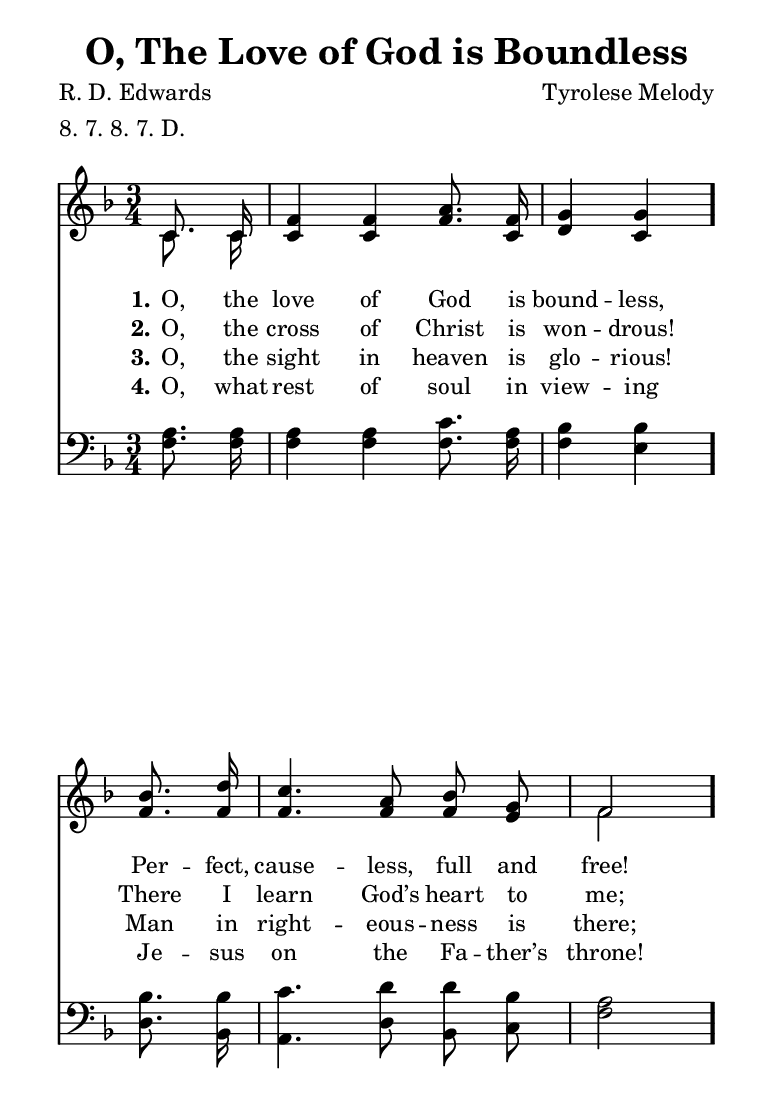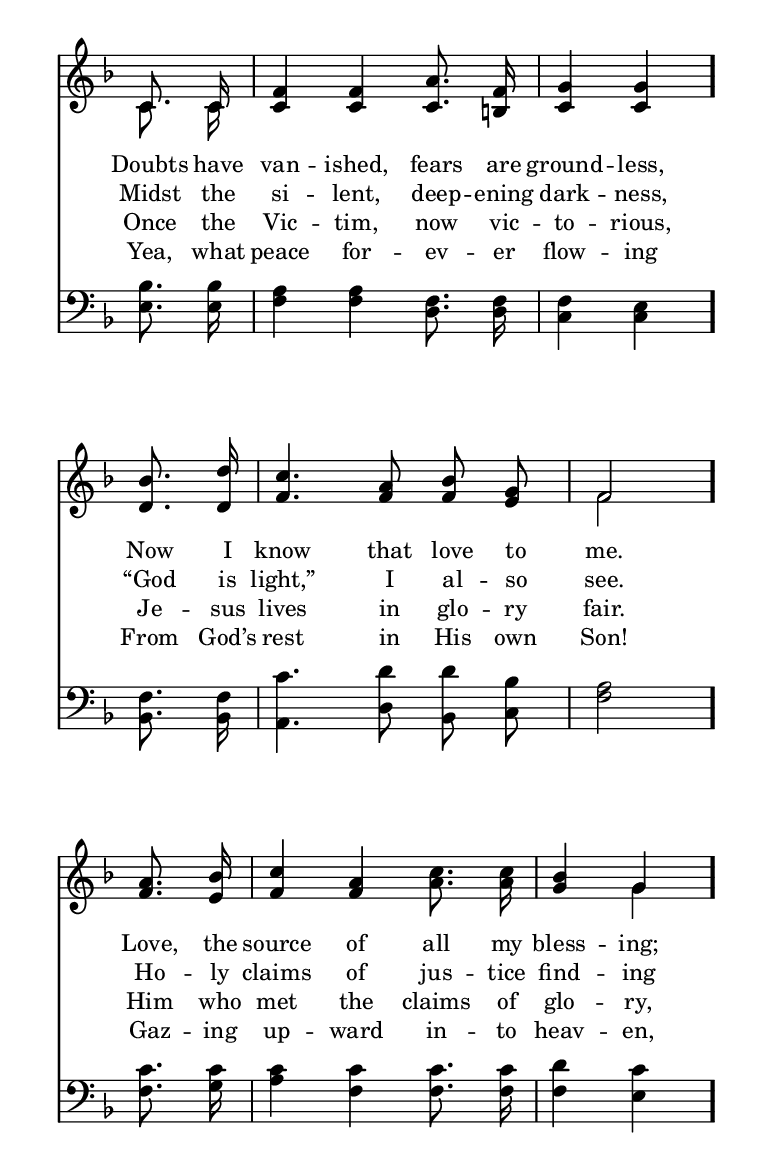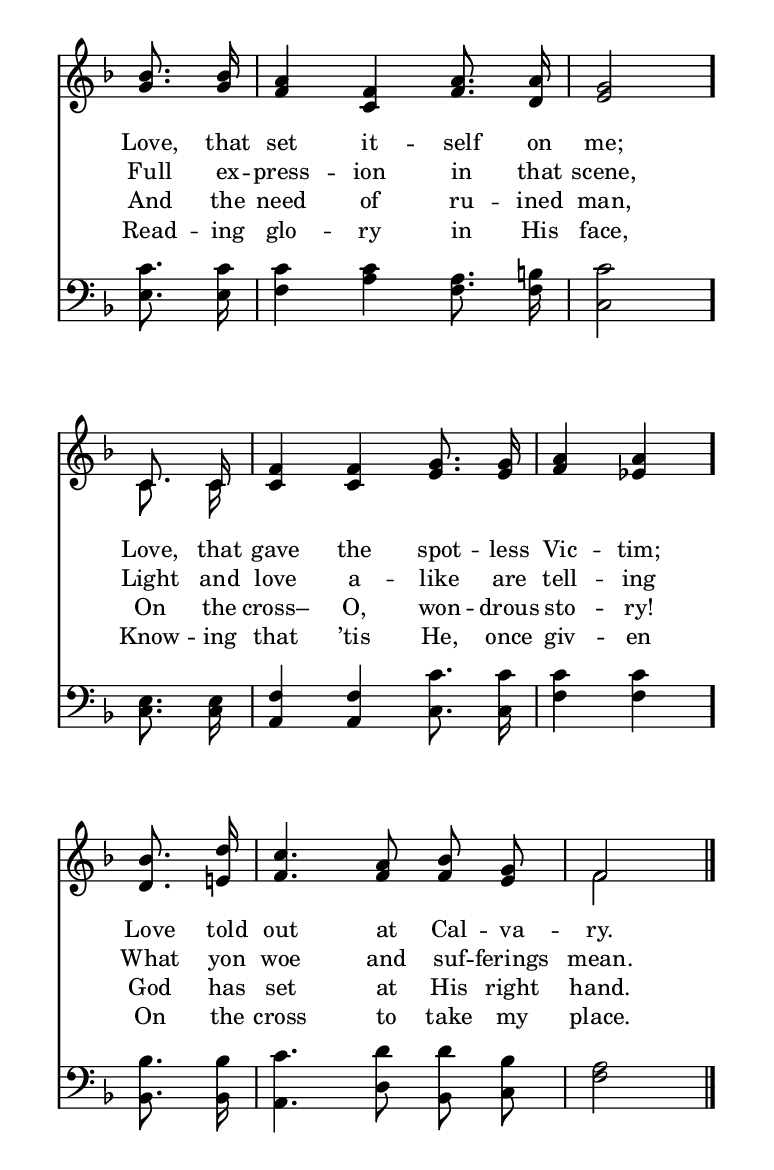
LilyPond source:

\include "common/global.ily"
\paper {
  \include "common/paper.ily"
  %ragged-bottom = ##t
  %ragged-last-bottom = ##t
  %systems-per-page = ##f
  %page-count = ##f
}

\header{
  %gospel
  hymnnumber = "109"
  title = "O, The Love of God is Boundless"
  tunename = "Tyrol"
  meter = "8. 7. 8. 7. D."
  poet = "R. D. Edwards"
  composer = "Tyrolese Melody"
  %copyright = ""
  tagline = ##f
}

% for fermata in MIDI
ta = { \tempo 4=80 }
tb = { \tempo 4=40 }

patternAA = { c8. c16 | c4 c4 c8. c16 | c4 c4 }
patternAB = { c8. c16 | c4 c4 c8. c16 | c2    }

patternBA = { c8. c16 | c4. c8 c8 c8  | c2    }

global = {
  \include "common/overrides.ily"
  \override Staff.TimeSignature.style = #'numbered
  \time 3/4
  \override Score.MetronomeMark.transparent = ##t % hide all fermata changes too
  \ta
  \key f \major
  \partial 4
  \autoBeamOff
}

notesSoprano = {
\global
\relative c' {

  \changePitch \patternAA { c c | f f a f | g g }
  \changePitch \patternBA { bes d | c a bes g | f }
  \changePitch \patternAA { c c | f f a f | g g }
  \changePitch \patternBA { bes d | c a bes g | f }

  \changePitch \patternAA { a bes | c a c c | bes g }
  \changePitch \patternAB { bes bes | a f a a | g }
  \changePitch \patternAA { c, c | f f g g | a a }
  \changePitch \patternBA { bes d | c a bes g | f }

  \bar "|."

}
}

notesAlto = {
\global
\relative e' {

  \changePitch \patternAA { c c | c c f c | d c }
  \changePitch \patternBA { f f | f f f e | f }
  \changePitch \patternAA { c c | c c c b! | c c }
  \changePitch \patternBA { d d | f f f e | f }

  \changePitch \patternAA { f e | f f a a | g g }
  \changePitch \patternAB { g g | f c f d | e }
  \changePitch \patternAA { c c | c c e e | f ees }
  \changePitch \patternBA { d e! | f f f e | f }

}
}

notesTenor = {
\global
\relative a {

  \changePitch \patternAA { a a | a a c a | bes bes }
  \changePitch \patternBA { bes bes | c d d bes | a }
  \changePitch \patternAA { bes bes | a a f f | f e }
  \changePitch \patternBA { f f | c' d d bes | a }

  \changePitch \patternAA { c c | c c c c | d c }
  \changePitch \patternAB { c c | c c a b! | c }
  \changePitch \patternAA { e, e | f f c' c | c c }
  \changePitch \patternBA { bes bes | c d d bes | a }

}
}

notesBass = {
\global
\relative f {

  \changePitch \patternAA { f f | f f f f | f e }
  \changePitch \patternBA { d bes | a d bes c | f }
  \changePitch \patternAA { e e | f f d d | c c }
  \changePitch \patternBA { bes bes | a d bes c | f }

  \changePitch \patternAA { f g | a f f f | f e }
  \changePitch \patternAB { e e | f a f f | c }
  \changePitch \patternAA { c c | a a c c | f f }
  \changePitch \patternBA { bes, bes | a d bes c | f }

}
}

wordsA = \lyricmode {
\set stanza = "1."

O, the love of God is bound -- less, \bar "."
Per -- fect, cause -- less, full and free! \bar "." \break
Doubts have van -- ished, fears are ground -- less, \bar "."
Now I know that love to me. \bar "." \break
Love, the source of all my bless -- ing; \bar "."
Love, that set it -- self on me; \bar "." \break
Love, that gave the spot -- less Vic -- tim; \bar "."
Love told out at Cal -- va -- ry. \bar "." \break

}

wordsB = \lyricmode {
\set stanza = "2."

O, the cross of Christ is won -- drous!
There I learn God’s heart to me;
Midst the si -- lent, deep -- ening dark -- ness,
“God is light,” I al -- so see.
Ho -- ly claims of jus -- tice find -- ing
Full ex -- press -- ion in that scene,
Light and love a -- like are tell -- ing
What yon woe and suf -- ferings mean.

}

wordsC = \lyricmode {
\set stanza = "3."

O, the sight in heaven is glo -- rious!
Man in right -- eous -- ness is there;
Once the Vic -- tim, now vic -- to -- rious,
Je -- sus lives in glo -- ry fair.
Him who met the claims of glo -- ry,
And the need of ru -- ined man,
On the cross– O, won -- drous sto -- ry!
God has set at His right hand.

}

wordsD = \lyricmode {
\set stanza = "4."

O, what rest of soul in view -- ing
Je -- sus on the Fa -- ther’s throne!
Yea, what peace for -- ev -- er flow -- ing
From God’s rest in His own Son!
Gaz -- ing up -- ward in -- to heav -- en,
Read -- ing glo -- ry in His face,
Know -- ing that ’tis He, once giv -- en
On the cross to take my place.

}

\score {
  \context ChoirStaff <<
    \context Staff = upper <<
      \set Staff.autoBeaming = ##f
      \set ChoirStaff.systemStartDelimiter = #'SystemStartBar
      \set ChoirStaff.printPartCombineTexts = ##f
      \partcombine #'(2 . 9) \notesSoprano \notesAlto
      \context NullVoice = sopranos { \voiceOne << \notesSoprano >> }
      \context NullVoice = altos { \voiceTwo << \notesAlto >> }
      \context Lyrics = one   \lyricsto sopranos \wordsA
      \context Lyrics = two   \lyricsto sopranos \wordsB
      \context Lyrics = three \lyricsto sopranos \wordsC
      \context Lyrics = four  \lyricsto sopranos \wordsD
    >>
    \context Staff = men <<
      \set Staff.autoBeaming = ##f
      \clef bass
      \set ChoirStaff.printPartCombineTexts = ##f
      \partcombine #'(2 . 9) \notesTenor \notesBass
      \context NullVoice = tenors { \voiceOne << \notesTenor >> }
      \context NullVoice = basses { \voiceTwo << \notesBass >> }
    >>
  >>
  \layout {
    \include "common/layout.ily"
  }
  \midi{
    \include "common/midi.ily"
  }
}

\version "2.19.49"  % necessary for upgrading to future LilyPond versions.

% vi:set et ts=2 sw=2 ai nocindent syntax=lilypond:
